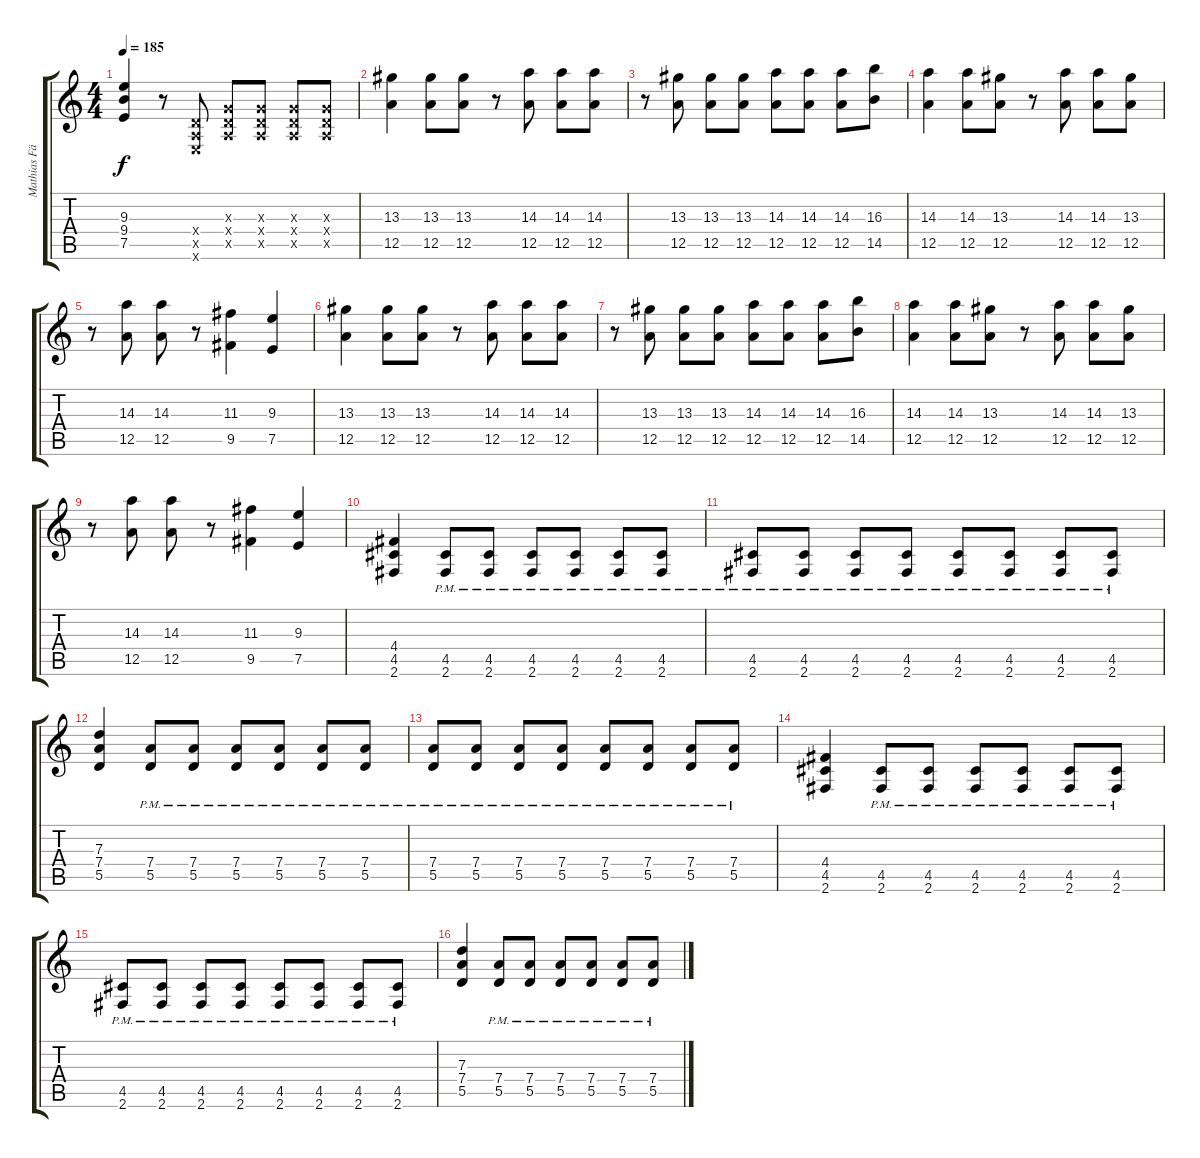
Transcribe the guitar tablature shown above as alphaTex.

\track ("Mathias Färm" "Mathias Fä") {instrument overdrivenguitar}
\staff {score tabs}
\tuning (E4 B3 G3 D3 A2 E2) {hide}
\ts (4 4)
\tempo 185
\clef g2
\ks c
(9.3 9.4 7.5).4{dy f} r.8 (0.4{x} 0.5{x} 0.6{x}).8 (0.3{x} 0.4{x} 0.5{x}).8 (0.3{x} 0.4{x} 0.5{x}).8 (0.3{x} 0.4{x} 0.5{x}).8 (0.3{x} 0.4{x} 0.5{x}).8 |
(13.3 12.5).4 (13.3 12.5).8 (13.3 12.5).8 r.8 (14.3 12.5).8 (14.3 12.5).8 (14.3 12.5).8 |
r.8 (13.3 12.5).8 (13.3 12.5).8 (13.3 12.5).8 (14.3 12.5).8 (14.3 12.5).8 (14.3 12.5).8 (16.3 14.5).8 |
(14.3 12.5).4 (14.3 12.5).8 (13.3 12.5).8 r.8 (14.3 12.5).8 (14.3 12.5).8 (13.3 12.5).8 |
r.8 (14.3 12.5).8 (14.3 12.5).8 r.8 (11.3 9.5).4 (9.3 7.5).4 |
(13.3 12.5).4 (13.3 12.5).8 (13.3 12.5).8 r.8 (14.3 12.5).8 (14.3 12.5).8 (14.3 12.5).8 |
r.8 (13.3 12.5).8 (13.3 12.5).8 (13.3 12.5).8 (14.3 12.5).8 (14.3 12.5).8 (14.3 12.5).8 (16.3 14.5).8 |
(14.3 12.5).4 (14.3 12.5).8 (13.3 12.5).8 r.8 (14.3 12.5).8 (14.3 12.5).8 (13.3 12.5).8 |
r.8 (14.3 12.5).8 (14.3 12.5).8 r.8 (11.3 9.5).4 (9.3 7.5).4 |
(4.4 4.5 2.6).4 (4.5{pm} 2.6{pm}).8 (4.5{pm} 2.6{pm}).8 (4.5{pm} 2.6{pm}).8 (4.5{pm} 2.6{pm}).8 (4.5{pm} 2.6{pm}).8 (4.5{pm} 2.6{pm}).8 |
(4.5{pm} 2.6{pm}).8 (4.5{pm} 2.6{pm}).8 (4.5{pm} 2.6{pm}).8 (4.5{pm} 2.6{pm}).8 (4.5{pm} 2.6{pm}).8 (4.5{pm} 2.6{pm}).8 (4.5{pm} 2.6{pm}).8 (4.5{pm} 2.6{pm}).8 |
(7.3 7.4 5.5).4 (7.4{pm} 5.5{pm}).8 (7.4{pm} 5.5{pm}).8 (7.4{pm} 5.5{pm}).8 (7.4{pm} 5.5{pm}).8 (7.4{pm} 5.5{pm}).8 (7.4{pm} 5.5{pm}).8 |
(7.4{pm} 5.5{pm}).8 (7.4{pm} 5.5{pm}).8 (7.4{pm} 5.5{pm}).8 (7.4{pm} 5.5{pm}).8 (7.4{pm} 5.5{pm}).8 (7.4{pm} 5.5{pm}).8 (7.4{pm} 5.5{pm}).8 (7.4{pm} 5.5{pm}).8 |
(4.4 4.5 2.6).4 (4.5{pm} 2.6{pm}).8 (4.5{pm} 2.6{pm}).8 (4.5{pm} 2.6{pm}).8 (4.5{pm} 2.6{pm}).8 (4.5{pm} 2.6{pm}).8 (4.5{pm} 2.6{pm}).8 |
(4.5{pm} 2.6{pm}).8 (4.5{pm} 2.6{pm}).8 (4.5{pm} 2.6{pm}).8 (4.5{pm} 2.6{pm}).8 (4.5{pm} 2.6{pm}).8 (4.5{pm} 2.6{pm}).8 (4.5{pm} 2.6{pm}).8 (4.5{pm} 2.6{pm}).8 |
(7.3 7.4 5.5).4 (7.4{pm} 5.5{pm}).8 (7.4{pm} 5.5{pm}).8 (7.4{pm} 5.5{pm}).8 (7.4{pm} 5.5{pm}).8 (7.4{pm} 5.5{pm}).8 (7.4{pm} 5.5{pm}).8
